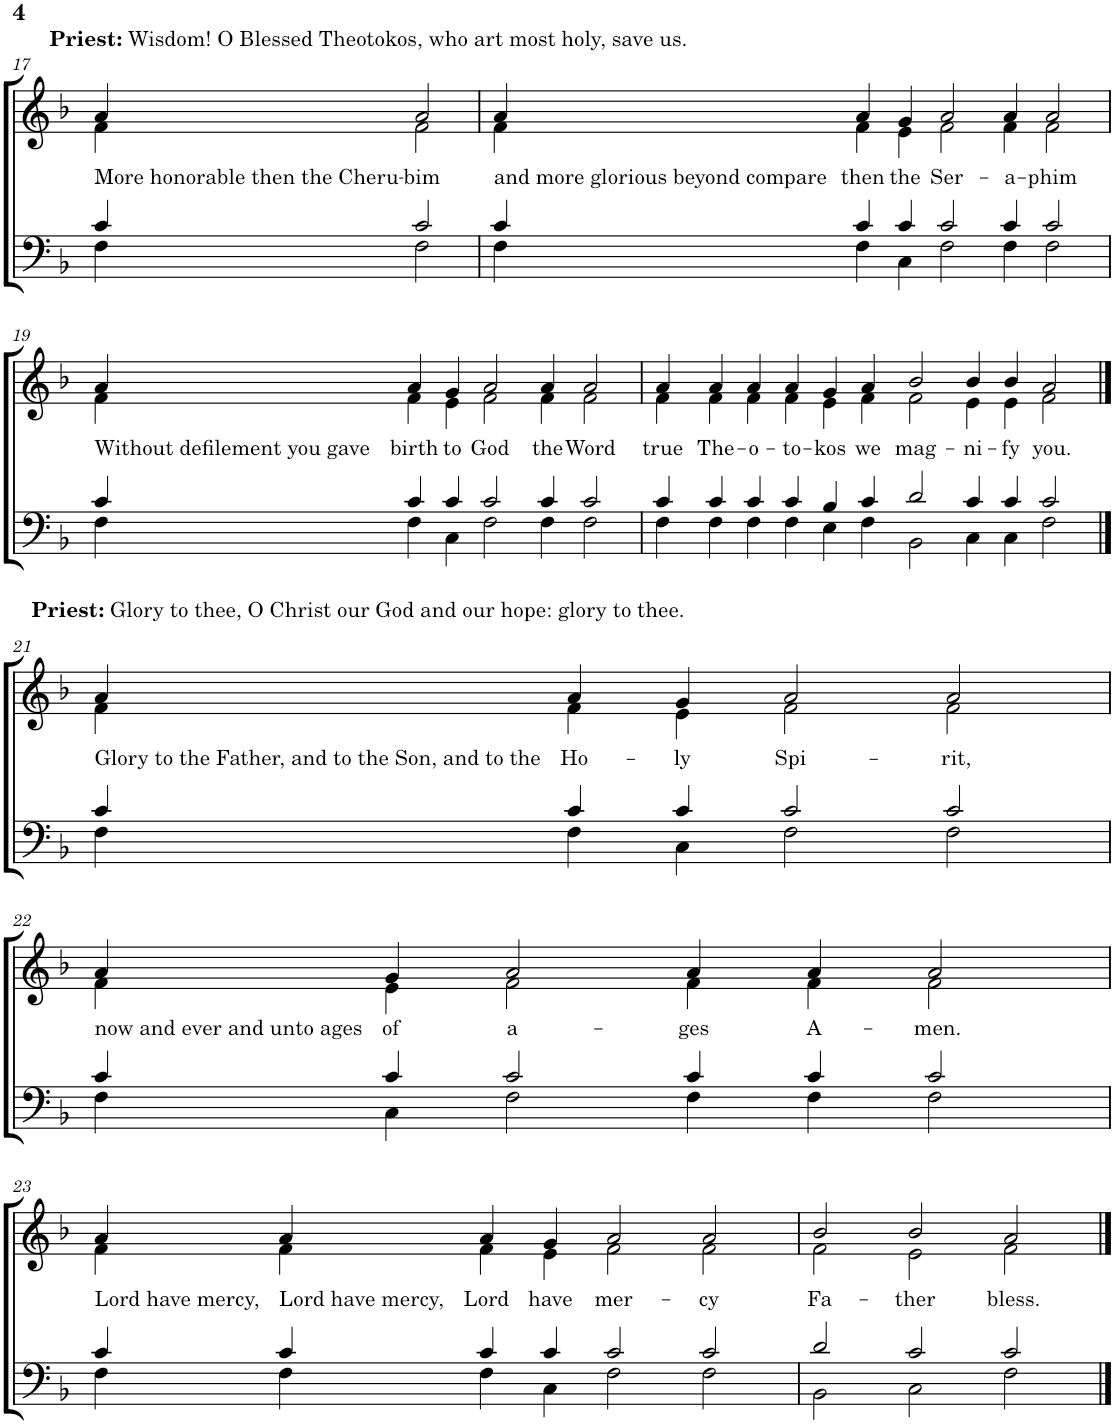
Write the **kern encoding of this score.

**kern	**kern	**text
*part2	*part1	*part1
*staff2	*staff1	*staff1
*I"Men	*I"Women	*
!!LO:PB:g=z
*clefF4	*clefG2	*
*k[b-]	*k[b-]	*
=17	=17	=17
*^	*	*
!	!	!LO:TX:a:B:t=Priest&colon;	!
!	!	!LO:TX:a:t=Wisdom! O Blessed Theotokos, who art most holy, save us.	!
!	!	!	!LO:LY:b
*	*	*^	*
4c/	4F\	4a/	4f\	More honorable then the Cheru-
!	!	!	!	!LO:LY:b
2c/	2F\	2a/	2f\	-bim
=18	=18	=18	=18	=18
!	!	!	!	!LO:LY:b
4c/	4F\	4a/	4f\	and more glorious beyond compare
!	!	!	!	!LO:LY:b
4c/	4F\	4a/	4f\	then
!	!	!	!	!LO:LY:b
4c/	4C\	4g/	4e\	the
!	!	!	!	!LO:LY:b
[4c/	[4F\	[4a/	[4f\	Ser-
4ryy	4ryy	4ryy	4ryy	.
!	!	!	!	!LO:LY:b
4c/	4F\	4a/	4f\	-a-
!	!	!	!	!LO:LY:b
2c/	2F\	2a/	2f\	-phim
!!LO:LB:g=z	!!
=19	=19	=19	=19	=19
!	!	!	!	!LO:LY:b
4c/	4F\	4a/	4f\	Without defilement you gave
4c/]	4F\]	4a/]	4f\]	.
!	!	!	!	!LO:LY:b
4c/	4F\	4a/	4f\	birth
!	!	!	!	!LO:LY:b
4c/	4C\	4g/	4e\	to
!	!	!	!	!LO:LY:b
[4c/	[4F\	[4a/	[4f\	God
!	!	!	!	!LO:LY:b
4c/	4F\	4a/	4f\	the
!	!	!	!	!LO:LY:b
2c/	2F\	2a/	2f\	Word
=20	=20	=20	=20	=20
!	!	!	!	!LO:LY:b
4c/	4F\	4a/	4f\	true
4c/]	4F\]	4a/]	4f\]	.
!	!	!	!	!LO:LY:b
4c/	4F\	4a/	4f\	The-
!	!	!	!	!LO:LY:b
4c/	4F\	4a/	4f\	-o-
!	!	!	!	!LO:LY:b
4c/	4F\	4a/	4f\	-to-
!	!	!	!	!LO:LY:b
4B-/	4E\	4g/	4e\	-kos
!	!	!	!	!LO:LY:b
4c/	4F\	4a/	4f\	we
!	!	!	!	!LO:LY:b
2d/	2BB-\	2b-/	2f\	mag-
!	!	!	!	!LO:LY:b
4c/	4C\	4b-/	4e\	-ni-
!	!	!	!	!LO:LY:b
4c/	4C\	4b-/	4e\	-fy
!	!	!	!	!LO:LY:b
2c/	2F\	2a/	2f\	you.
!!LO:LB:g=z	!!
==21	==21	==21	==21	==21
!	!	!LO:TX:a:B:t=Priest&colon;	!	!
!	!	!LO:TX:a:t=Glory to thee, O Christ our God and our hope&colon; glory to thee.	!	!
!	!	!	!	!LO:LY:b
4c/	4F\	4a/	4f\	Glory to the Father, and to the Son, and to the
!	!	!	!	!LO:LY:b
4c/	4F\	4a/	4f\	Ho-
!	!	!	!	!LO:LY:b
4c/	4C\	4g/	4e\	-ly
!	!	!	!	!LO:LY:b
[4c/	[4F\	[4a/	[4f\	Spi-
4ryy	4ryy	4ryy	4ryy	.
!	!	!	!	!LO:LY:b
2c/	2F\	2a/	2f\	-rit,
!!LO:LB:g=z	!!
=22	=22	=22	=22	=22
!	!	!	!	!LO:LY:b
4c/	4F\	4a/	4f\	now and ever and unto ages
4c/]	4F\]	4a/]	4f\]	.
!	!	!	!	!LO:LY:b
4c/	4C\	4g/	4e\	of
!	!	!	!	!LO:LY:b
2c/	2F\	2a/	2f\	a-
!	!	!	!	!LO:LY:b
4c/	4F\	4a/	4f\	-ges
!	!	!	!	!LO:LY:b
4c/	4F\	4a/	4f\	A-
!	!	!	!	!LO:LY:b
2c/	2F\	2a/	2f\	-men.
!!LO:LB:g=z	!!
=23	=23	=23	=23	=23
!	!	!	!	!LO:LY:b
4c/	4F\	4a/	4f\	Lord have mercy,
!	!	!	!	!LO:LY:b
4c/	4F\	4a/	4f\	Lord have mercy,
!	!	!	!	!LO:LY:b
4c/	4F\	4a/	4f\	Lord
!	!	!	!	!LO:LY:b
4c/	4C\	4g/	4e\	have
!	!	!	!	!LO:LY:b
2c/	2F\	2a/	2f\	mer-
!	!	!	!	!LO:LY:b
2c/	2F\	2a/	2f\	-cy
=24	=24	=24	=24	=24
!	!	!	!	!LO:LY:b
2d/	2BB-\	2b-/	2f\	Fa-
!	!	!	!	!LO:LY:b
2c/	2C\	2b-/	2e\	-ther
!	!	!	!	!LO:LY:b
2c/	2F\	2a/	2f\	bless.
*v	*v	*	*	*
*	*v	*v	*
==	==	==
*-	*-	*-
